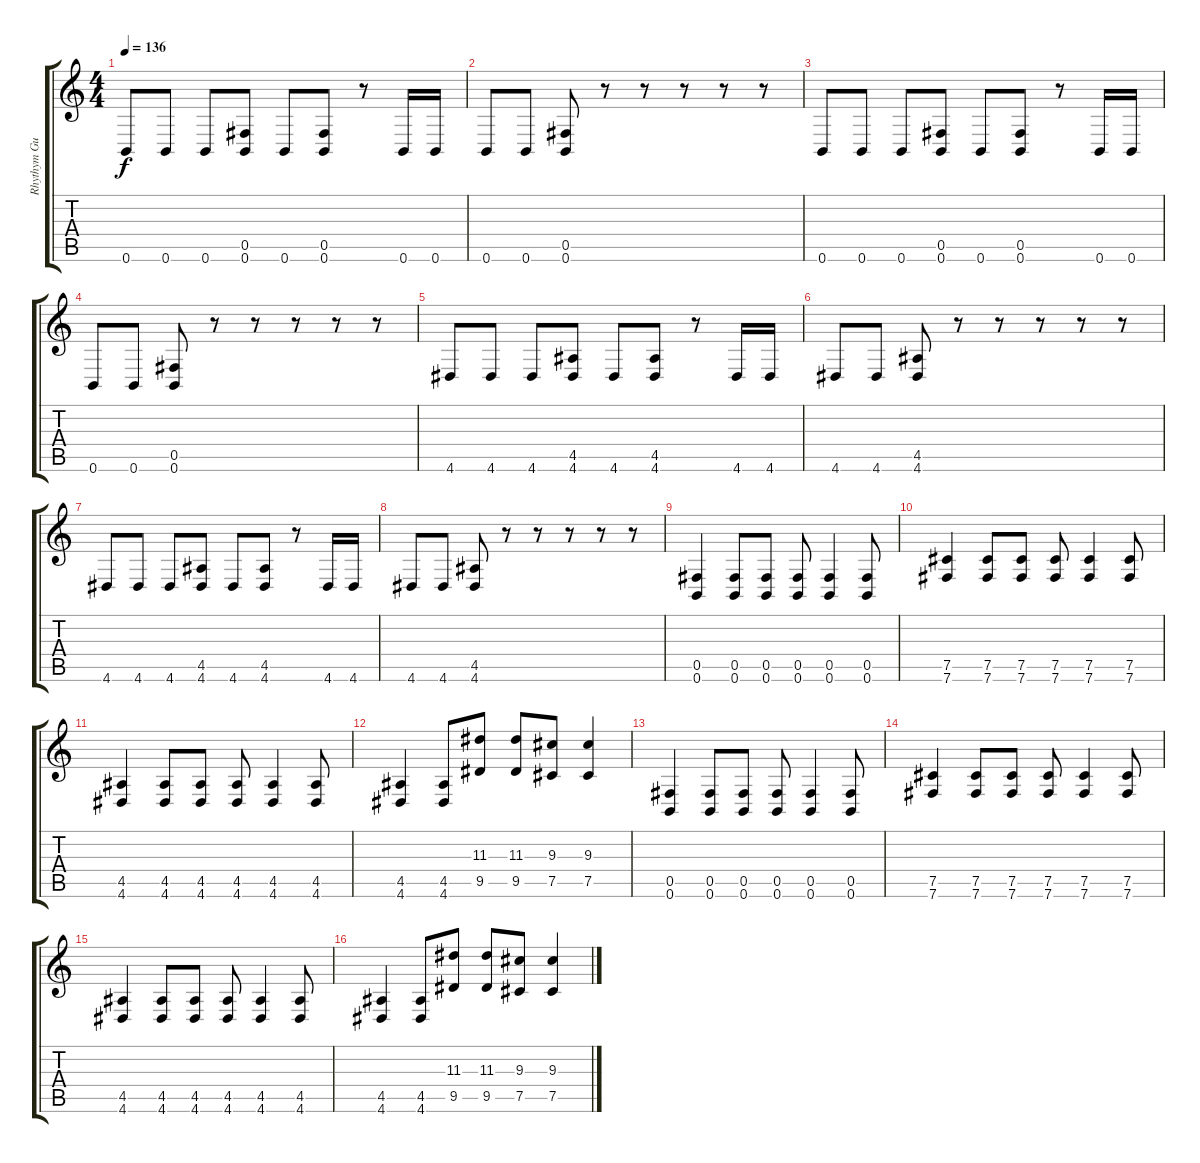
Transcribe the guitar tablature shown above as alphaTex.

\track ("Rhythym Guitar Left" "Rhythym Gu") {instrument distortionguitar}
\staff {score tabs}
\tuning (Db4 Ab3 E3 B2 Gb2 B1) {hide}
\ts (4 4)
\tempo 136
\clef g2
\ks c
0.6.8{dy f} 0.6.8 0.6.8 (0.5 0.6).8 0.6.8 (0.5 0.6).8 r.8 0.6.16 0.6.16 |
0.6.8 0.6.8 (0.5 0.6).8 r.8 r.8 r.8 r.8 r.8 |
0.6.8 0.6.8 0.6.8 (0.5 0.6).8 0.6.8 (0.5 0.6).8 r.8 0.6.16 0.6.16 |
0.6.8 0.6.8 (0.5 0.6).8 r.8 r.8 r.8 r.8 r.8 |
4.6.8 4.6.8 4.6.8 (4.5 4.6).8 4.6.8 (4.5 4.6).8 r.8 4.6.16 4.6.16 |
4.6.8 4.6.8 (4.5 4.6).8 r.8 r.8 r.8 r.8 r.8 |
4.6.8 4.6.8 4.6.8 (4.5 4.6).8 4.6.8 (4.5 4.6).8 r.8 4.6.16 4.6.16 |
4.6.8 4.6.8 (4.5 4.6).8 r.8 r.8 r.8 r.8 r.8 |
(0.5 0.6).4 (0.5 0.6).8 (0.5 0.6).8 (0.5 0.6).8 (0.5 0.6).4 (0.5 0.6).8 |
(7.5 7.6).4 (7.5 7.6).8 (7.5 7.6).8 (7.5 7.6).8 (7.5 7.6).4 (7.5 7.6).8 |
(4.5 4.6).4 (4.5 4.6).8 (4.5 4.6).8 (4.5 4.6).8 (4.5 4.6).4 (4.5 4.6).8 |
(4.5 4.6).4 (4.5 4.6).8 (11.3 9.5).8 (11.3 9.5).8 (9.3 7.5).8 (9.3 7.5).4 |
(0.5 0.6).4 (0.5 0.6).8 (0.5 0.6).8 (0.5 0.6).8 (0.5 0.6).4 (0.5 0.6).8 |
(7.5 7.6).4 (7.5 7.6).8 (7.5 7.6).8 (7.5 7.6).8 (7.5 7.6).4 (7.5 7.6).8 |
(4.5 4.6).4 (4.5 4.6).8 (4.5 4.6).8 (4.5 4.6).8 (4.5 4.6).4 (4.5 4.6).8 |
(4.5 4.6).4 (4.5 4.6).8 (11.3 9.5).8 (11.3 9.5).8 (9.3 7.5).8 (9.3 7.5).4
